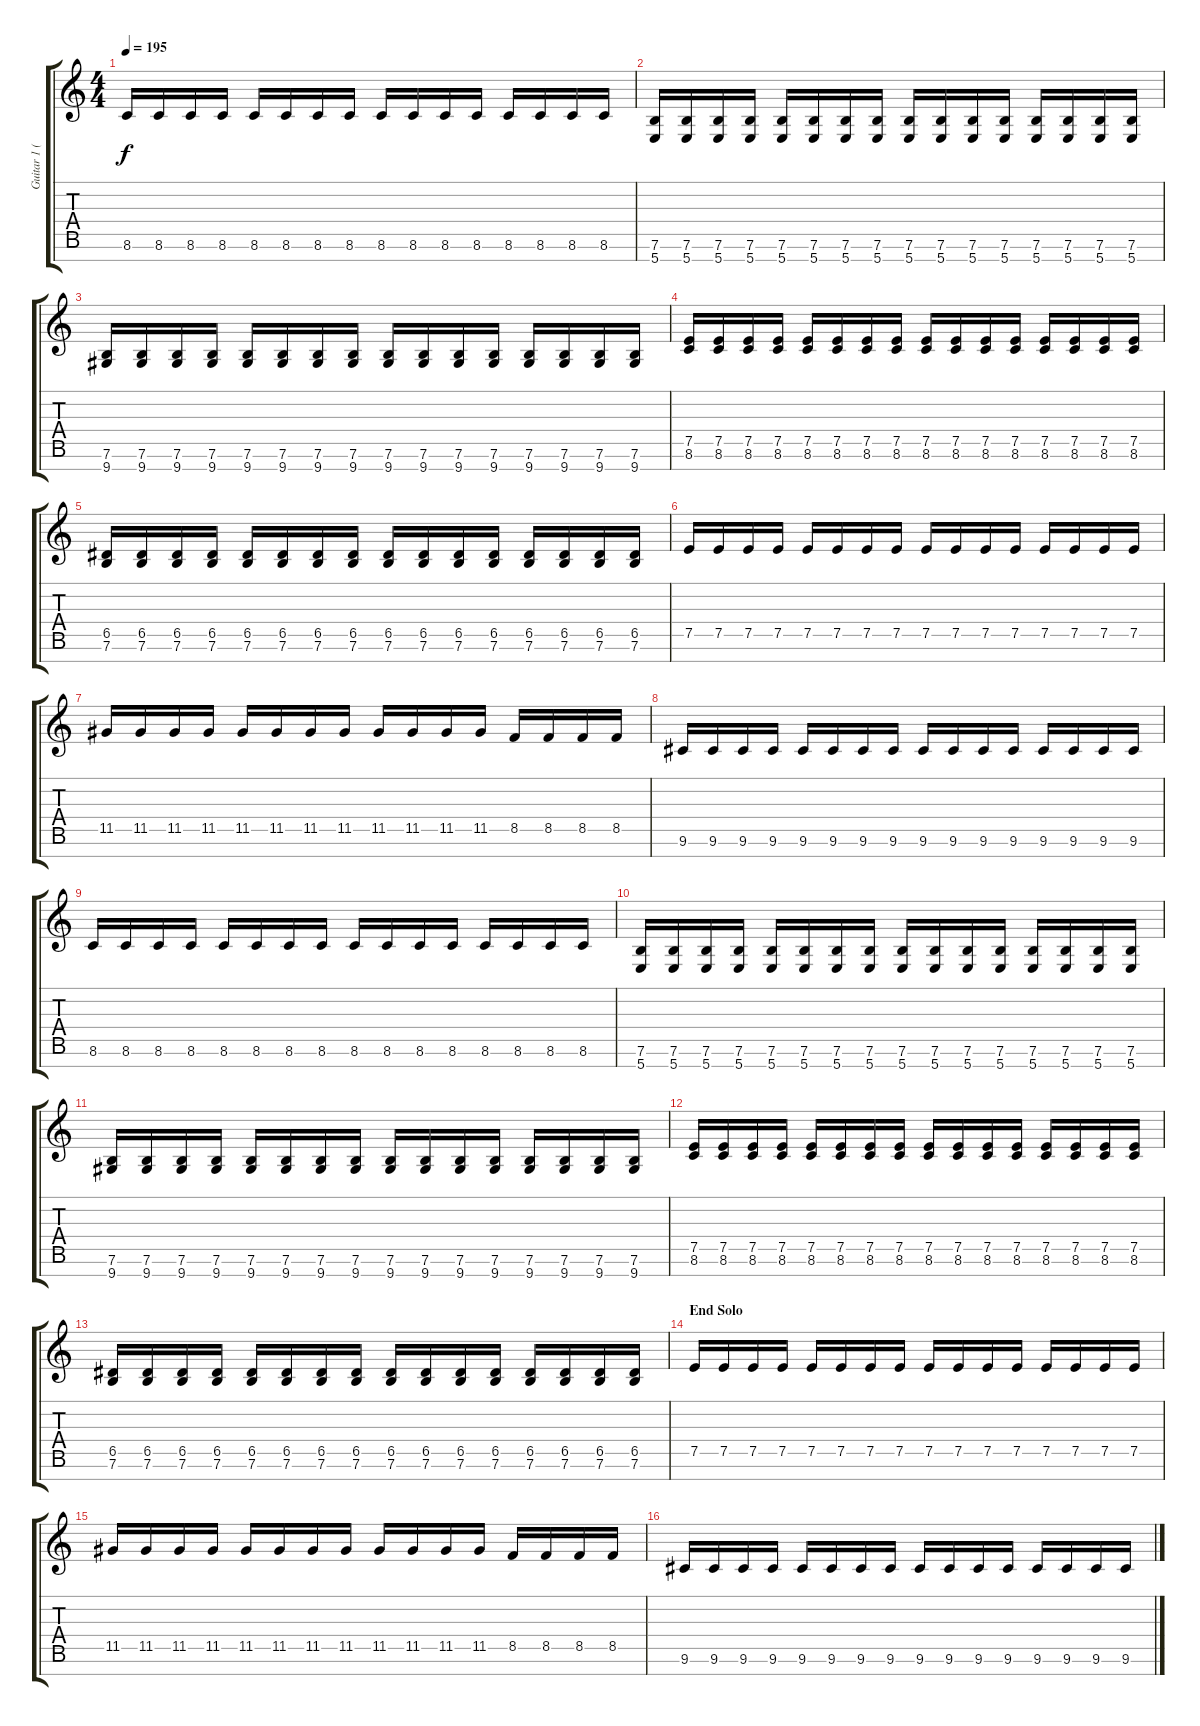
\track ("Guitar 1 (7string)" "Guitar 1 (") {instrument overdrivenguitar}
\staff {score tabs}
\tuning (E4 B3 G3 D3 A2 E2 B1) {hide}
\ts (4 4)
\tempo 195
\clef g2
\ks c
8.6.16{dy f} 8.6.16 8.6.16 8.6.16 8.6.16 8.6.16 8.6.16 8.6.16 8.6.16 8.6.16 8.6.16 8.6.16 8.6.16 8.6.16 8.6.16 8.6.16 |
(7.6 5.7).16 (7.6 5.7).16 (7.6 5.7).16 (7.6 5.7).16 (7.6 5.7).16 (7.6 5.7).16 (7.6 5.7).16 (7.6 5.7).16 (7.6 5.7).16 (7.6 5.7).16 (7.6 5.7).16 (7.6 5.7).16 (7.6 5.7).16 (7.6 5.7).16 (7.6 5.7).16 (7.6 5.7).16 |
(7.6 9.7).16 (7.6 9.7).16 (7.6 9.7).16 (7.6 9.7).16 (7.6 9.7).16 (7.6 9.7).16 (7.6 9.7).16 (7.6 9.7).16 (7.6 9.7).16 (7.6 9.7).16 (7.6 9.7).16 (7.6 9.7).16 (7.6 9.7).16 (7.6 9.7).16 (7.6 9.7).16 (7.6 9.7).16 |
(7.5 8.6).16 (7.5 8.6).16 (7.5 8.6).16 (7.5 8.6).16 (7.5 8.6).16 (7.5 8.6).16 (7.5 8.6).16 (7.5 8.6).16 (7.5 8.6).16 (7.5 8.6).16 (7.5 8.6).16 (7.5 8.6).16 (7.5 8.6).16 (7.5 8.6).16 (7.5 8.6).16 (7.5 8.6).16 |
(6.5 7.6).16 (6.5 7.6).16 (6.5 7.6).16 (6.5 7.6).16 (6.5 7.6).16 (6.5 7.6).16 (6.5 7.6).16 (6.5 7.6).16 (6.5 7.6).16 (6.5 7.6).16 (6.5 7.6).16 (6.5 7.6).16 (6.5 7.6).16 (6.5 7.6).16 (6.5 7.6).16 (6.5 7.6).16 |
7.5.16 7.5.16 7.5.16 7.5.16 7.5.16 7.5.16 7.5.16 7.5.16 7.5.16 7.5.16 7.5.16 7.5.16 7.5.16 7.5.16 7.5.16 7.5.16 |
11.5.16 11.5.16 11.5.16 11.5.16 11.5.16 11.5.16 11.5.16 11.5.16 11.5.16 11.5.16 11.5.16 11.5.16 8.5.16 8.5.16 8.5.16 8.5.16 |
9.6.16 9.6.16 9.6.16 9.6.16 9.6.16 9.6.16 9.6.16 9.6.16 9.6.16 9.6.16 9.6.16 9.6.16 9.6.16 9.6.16 9.6.16 9.6.16 |
8.6.16 8.6.16 8.6.16 8.6.16 8.6.16 8.6.16 8.6.16 8.6.16 8.6.16 8.6.16 8.6.16 8.6.16 8.6.16 8.6.16 8.6.16 8.6.16 |
(7.6 5.7).16 (7.6 5.7).16 (7.6 5.7).16 (7.6 5.7).16 (7.6 5.7).16 (7.6 5.7).16 (7.6 5.7).16 (7.6 5.7).16 (7.6 5.7).16 (7.6 5.7).16 (7.6 5.7).16 (7.6 5.7).16 (7.6 5.7).16 (7.6 5.7).16 (7.6 5.7).16 (7.6 5.7).16 |
(7.6 9.7).16 (7.6 9.7).16 (7.6 9.7).16 (7.6 9.7).16 (7.6 9.7).16 (7.6 9.7).16 (7.6 9.7).16 (7.6 9.7).16 (7.6 9.7).16 (7.6 9.7).16 (7.6 9.7).16 (7.6 9.7).16 (7.6 9.7).16 (7.6 9.7).16 (7.6 9.7).16 (7.6 9.7).16 |
(7.5 8.6).16 (7.5 8.6).16 (7.5 8.6).16 (7.5 8.6).16 (7.5 8.6).16 (7.5 8.6).16 (7.5 8.6).16 (7.5 8.6).16 (7.5 8.6).16 (7.5 8.6).16 (7.5 8.6).16 (7.5 8.6).16 (7.5 8.6).16 (7.5 8.6).16 (7.5 8.6).16 (7.5 8.6).16 |
(6.5 7.6).16 (6.5 7.6).16 (6.5 7.6).16 (6.5 7.6).16 (6.5 7.6).16 (6.5 7.6).16 (6.5 7.6).16 (6.5 7.6).16 (6.5 7.6).16 (6.5 7.6).16 (6.5 7.6).16 (6.5 7.6).16 (6.5 7.6).16 (6.5 7.6).16 (6.5 7.6).16 (6.5 7.6).16 |
\section ("" "End Solo")
7.5.16 7.5.16 7.5.16 7.5.16 7.5.16 7.5.16 7.5.16 7.5.16 7.5.16 7.5.16 7.5.16 7.5.16 7.5.16 7.5.16 7.5.16 7.5.16 |
11.5.16 11.5.16 11.5.16 11.5.16 11.5.16 11.5.16 11.5.16 11.5.16 11.5.16 11.5.16 11.5.16 11.5.16 8.5.16 8.5.16 8.5.16 8.5.16 |
9.6.16 9.6.16 9.6.16 9.6.16 9.6.16 9.6.16 9.6.16 9.6.16 9.6.16 9.6.16 9.6.16 9.6.16 9.6.16 9.6.16 9.6.16 9.6.16
